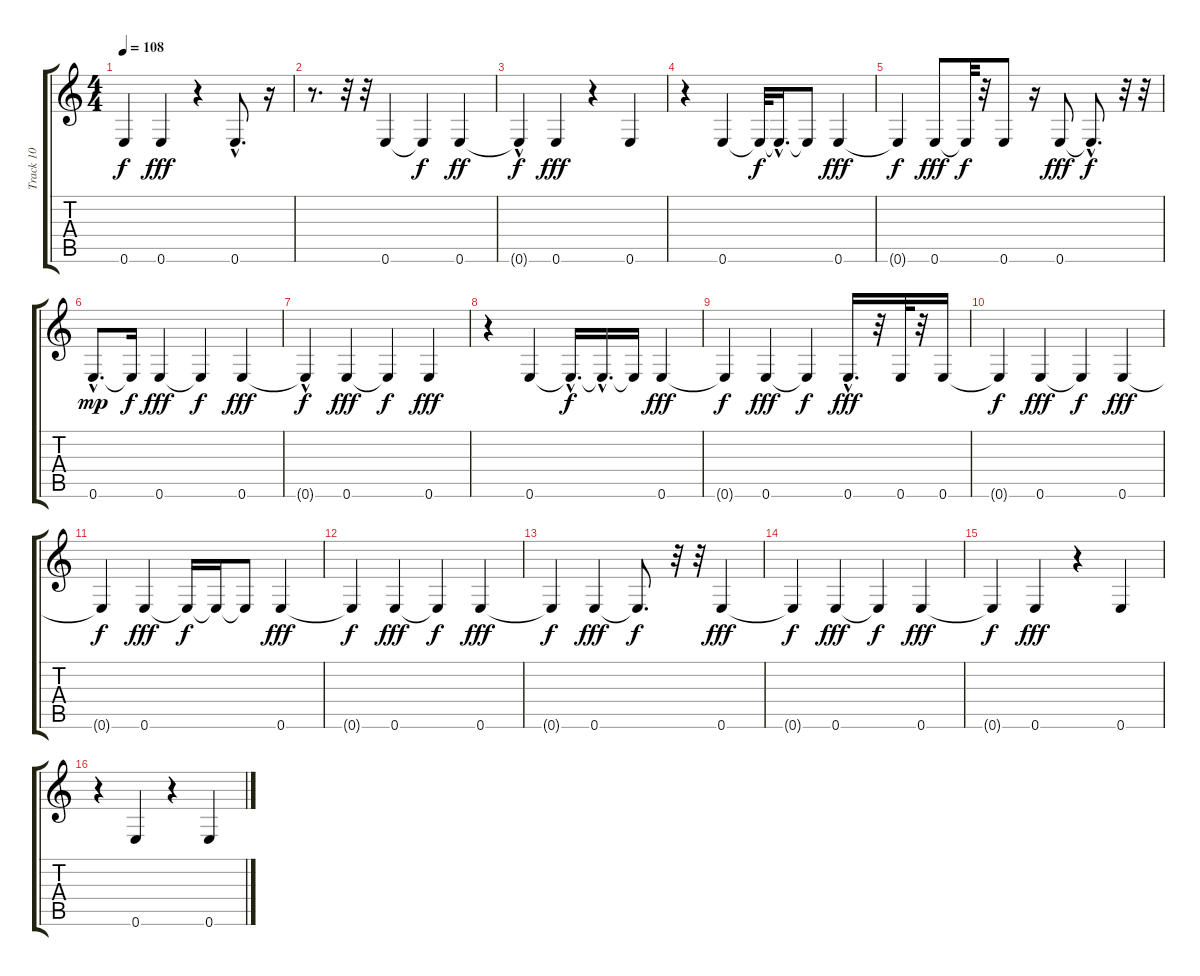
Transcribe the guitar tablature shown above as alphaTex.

\track ("Track 10" "Track 10") {instrument acousticguitarnylon}
\staff {score tabs}
\tuning (E4 B3 G3 D3 A2 E2) {hide}
\ts (4 4)
\tempo 108
\clef g2
\ks c
0.6{t}.4{dy f} 0.6.4{dy fff} r.4 0.6{hac}.8{d} r.16 |
r.8{d volume 16} r.32 r.32 0.6.4 0.6{t}.4{dy f} 0.6.4{dy ff} |
0.6{hac t}.4{dy f} 0.6.4{dy fff} r.4 0.6.4 |
r.4{volume 16} 0.6.4 0.6{t}.32{dy f} 0.6{hac t}.16{d} 0.6{t}.8 0.6.4{dy fff} |
0.6{t}.4{dy f} 0.6.8{dy fff} 0.6{t}.32{dy f} r.32 0.6.8 r.16 0.6.8{dy fff} 0.6{hac t}.8{d dy f} r.32 r.32 |
0.6{hac}.8{d dy mp} 0.6{t}.16{dy f} 0.6.4{dy fff} 0.6{t}.4{dy f} 0.6.4{dy fff} |
0.6{hac t}.4{dy f} 0.6.4{dy fff} 0.6{t}.4{dy f} 0.6.4{dy fff} |
r.4 0.6.4 0.6{hac t}.16{d dy f} 0.6{hac t}.16{d} 0.6{t}.16 0.6.4{dy fff} |
0.6{t}.4{dy f} 0.6.4{dy fff} 0.6{t}.4{dy f} 0.6{hac}.16{d dy fff} r.32 0.6.32 r.32 0.6.16 |
0.6{t}.4{dy f} 0.6.4{dy fff} 0.6{t}.4{dy f} 0.6.4{dy fff} |
0.6{t}.4{dy f} 0.6.4{dy fff} 0.6{t}.16{dy f} 0.6{t}.16 0.6{t}.8 0.6.4{dy fff} |
0.6{t}.4{dy f} 0.6.4{dy fff} 0.6{t}.4{dy f} 0.6.4{dy fff} |
0.6{t}.4{dy f} 0.6.4{dy fff} 0.6{t}.8{d dy f} r.32 r.32 0.6.4{dy fff} |
0.6{t}.4{dy f} 0.6.4{dy fff} 0.6{t}.4{dy f} 0.6.4{dy fff} |
0.6{t}.4{dy f} 0.6.4{dy fff} r.4 0.6.4 |
r.4 0.6.4 r.4 0.6.4
